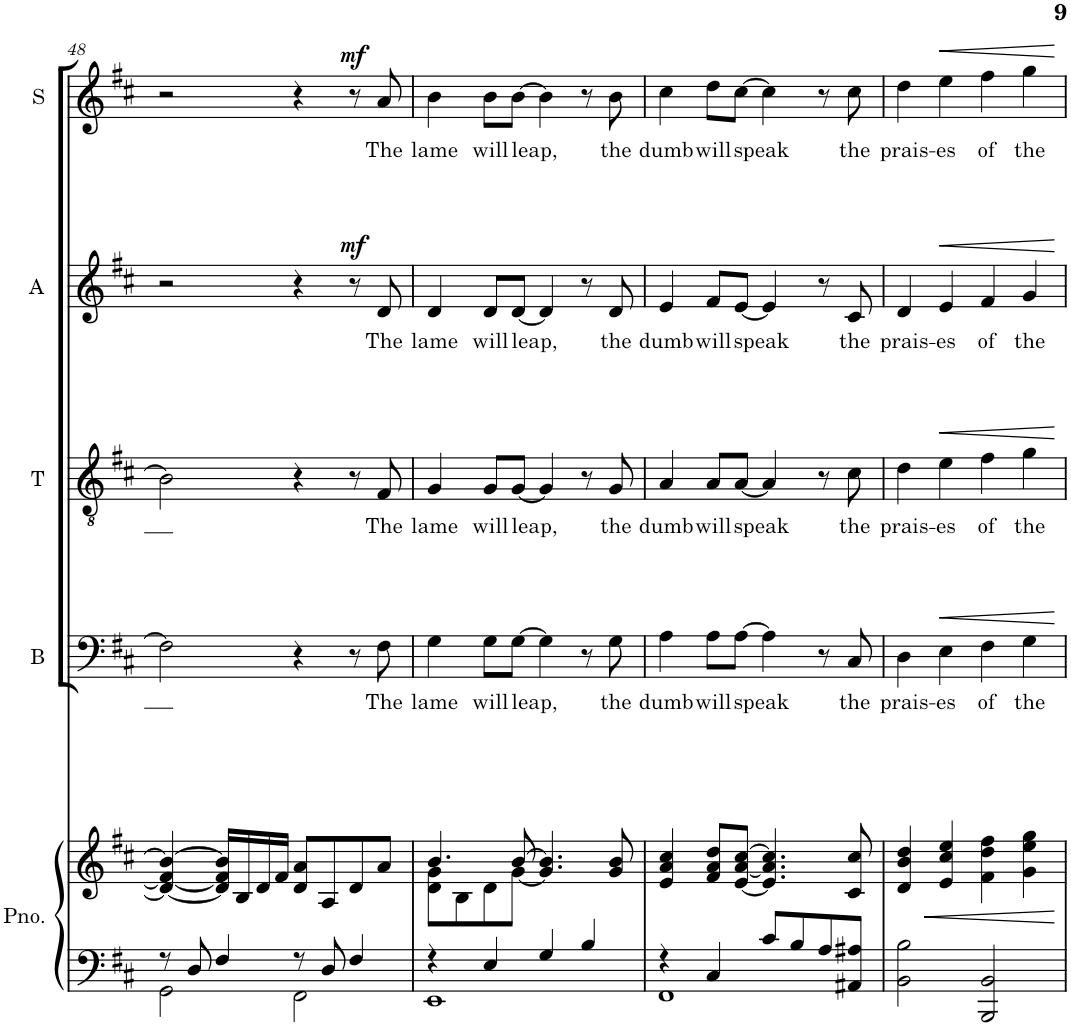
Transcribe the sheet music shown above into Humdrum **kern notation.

**kern	**kern	**kern	**text	**kern	**text	**kern	**text	**dynam	**kern	**text	**dynam	**kern
*part6	*part6	*part5	*part5	*part4	*part4	*part3	*part3	*part3	*part2	*part2	*part2	*part1
*staff7	*staff6	*staff5	*staff5	*staff4	*staff4	*staff3	*staff3	*staff3	*staff2	*staff2	*staff2	*staff1
*I"Piano	*	*I"Bas	*	*I"Tenor	*	*I"Alt	*	*	*I"Sopraan	*	*	*I"Solo
*I'Pno.	*	*I'B	*	*I'T	*	*I'A	*	*	*I'S	*	*	*I'Solo
!!LO:PB:g=z
*clefF4	*clefG2	*clefF4	*	*clefGv2	*	*clefG2	*	*	*clefG2	*	*	*clefG2
*k[f#c#]	*k[f#c#]	*k[f#c#]	*	*k[f#c#]	*	*k[f#c#]	*	*	*k[f#c#]	*	*	*k[f#c#]
*M4/4	*M4/4	*M4/4	*	*M4/4	*	*M4/4	*	*	*M4/4	*	*	*M4/4
=48	=48	=48	=48	=48	=48	=48	=48	=48	=48	=48	=48	=48
*^	*	*	*	*	*	*	*	*	*	*	*	*
8r	2GG\	4d/_ 4f#/_ 4b/_	2F#\]	.	2B\]	.	2r	.	.	2r	.	.	1r
8D/	.	.	.	.	.	.	.	.	.	.	.	.	.
4F#/	.	16d/] 16f#/] 16b/]LL	.	.	.	.	.	.	.	.	.	.	.
.	.	16B/	.	.	.	.	.	.	.	.	.	.	.
.	.	16d/	.	.	.	.	.	.	.	.	.	.	.
.	.	16f#/JJ	.	.	.	.	.	.	.	.	.	.	.
8r	2FF#\	8d/ 8a/L	4r	.	4r	.	4r	.	.	4r	.	.	.
8D/	.	8A/	.	.	.	.	.	.	.	.	.	.	.
!	!	!	!	!	!	!	!	!	!LO:DY:a	!	!	!LO:DY:a	!
4F#/	.	8d/	8r	.	8r	.	8r	.	mf	8r	.	mf	.
!	!	!	!	!LO:LY:b	!	!LO:LY:b	!	!LO:LY:b	!	!	!LO:LY:b	!	!
.	.	8a/J	8F#\	The	8F#/	The	8d/	The	.	8a/	The	.	.
=49	=49	=49	=49	=49	=49	=49	=49	=49	=49	=49	=49	=49	=49
*	*	*^	*	*	*	*	*	*	*	*	*	*	*
!	!	!	!	!	!LO:LY:b	!	!LO:LY:b	!	!LO:LY:b	!	!	!LO:LY:b	!	!
4r	1EE	4.b/	8d\ 8g\L	4G\	lame	4G/	lame	4d/	lame	.	4b\	lame	.	1r
.	.	.	8B\	.	.	.	.	.	.	.	.	.	.	.
!	!	!	!	!	!LO:LY:b	!	!LO:LY:b	!	!LO:LY:b	!	!	!LO:LY:b	!	!
4E/	.	.	8d\	8G\L	will	8G/L	will	8d/L	will	.	8b\L	will	.	.
!	!	!	!	!	!LO:LY:b	!	!LO:LY:b	!	!LO:LY:b	!	!	!LO:LY:b	!	!
.	.	[8b/	[8g\J	[8G\J	leap,	[8G/J	leap,	[8d/J	leap,	.	[8b\J	leap,	.	.
4G/	.	4.g/] 4.b/]	2ryy	4G\]	.	4G/]	.	4d/]	.	.	4b\]	.	.	.
4B/	.	.	.	8r	.	8r	.	8r	.	.	8r	.	.	.
!	!	!	!	!	!LO:LY:b	!	!LO:LY:b	!	!LO:LY:b	!	!	!LO:LY:b	!	!
.	.	8g/ 8b/	.	8G\	the	8G/	the	8d/	the	.	8b\	the	.	.
*	*	*v	*v	*	*	*	*	*	*	*	*	*	*	*
=50	=50	=50	=50	=50	=50	=50	=50	=50	=50	=50	=50	=50	=50
!	!	!	!	!LO:LY:b	!	!LO:LY:b	!	!LO:LY:b	!	!	!LO:LY:b	!	!
4r	1FF#	4e/ 4a/ 4cc#/	4A\	dumb	4A/	dumb	4e/	dumb	.	4cc#\	dumb	.	1r
!	!	!	!	!LO:LY:b	!	!LO:LY:b	!	!LO:LY:b	!	!	!LO:LY:b	!	!
4C#/	.	8f#/ 8a/ 8dd/L	8A\L	will	8A/L	will	8f#/L	will	.	8dd\L	will	.	.
!	!	!	!	!LO:LY:b	!	!LO:LY:b	!	!LO:LY:b	!	!	!LO:LY:b	!	!
.	.	[8e/ [8a/ [8cc#/J	[8A\J	speak	[8A/J	speak	[8e/J	speak	.	[8cc#\J	speak	.	.
8c#/L	.	4.e/] 4.a/] 4.cc#/]	4A\]	.	4A/]	.	4e/]	.	.	4cc#\]	.	.	.
8B/	.	.	.	.	.	.	.	.	.	.	.	.	.
8A/	.	.	8r	.	8r	.	8r	.	.	8r	.	.	.
!	!	!	!	!LO:LY:b	!	!LO:LY:b	!	!LO:LY:b	!	!	!LO:LY:b	!	!
8AA#X/ 8A#X/J	.	8c#/ 8cc#/	8C#/	the	8c#\	the	8c#/	the	.	8cc#\	the	.	.
*v	*v	*	*	*	*	*	*	*	*	*	*	*	*
=51	=51	=51	=51	=51	=51	=51	=51	=51	=51	=51	=51	=51
!	!	!	!LO:LY:b	!	!LO:LY:b	!	!LO:LY:b	!	!	!LO:LY:b	!	!
2BB\ 2B\	4d/ 4b/ 4dd/	4D\	prais-	4d\	prais-	4d/	prais-	.	4dd\	prais-	.	1r
!	!	!	!LO:LY:b	!	!LO:LY:b	!	!LO:LY:b	!	!	!LO:LY:b	!	!
.	4e/ 4cc#/ 4ee/	4E\	-es	4e\	-es	4e/	-es	.	4ee\	-es	.	.
!	!	!	!LO:LY:b	!	!LO:LY:b	!	!LO:LY:b	!	!	!LO:LY:b	!	!
2BBB/ 2BB/	4f#\ 4dd\ 4ff#\	4F#\	of	4f#\	of	4f#/	of	.	4ff#\	of	.	.
!	!	!	!LO:LY:b	!	!LO:LY:b	!	!LO:LY:b	!	!	!LO:LY:b	!	!
.	4g\ 4ee\ 4gg\	4G\	the	4g\	the	4g/	the	.	4gg\	the	.	.
=	=	=	=	=	=	=	=	=	=	=	=	=
*-	*-	*-	*-	*-	*-	*-	*-	*-	*-	*-	*-	*-
